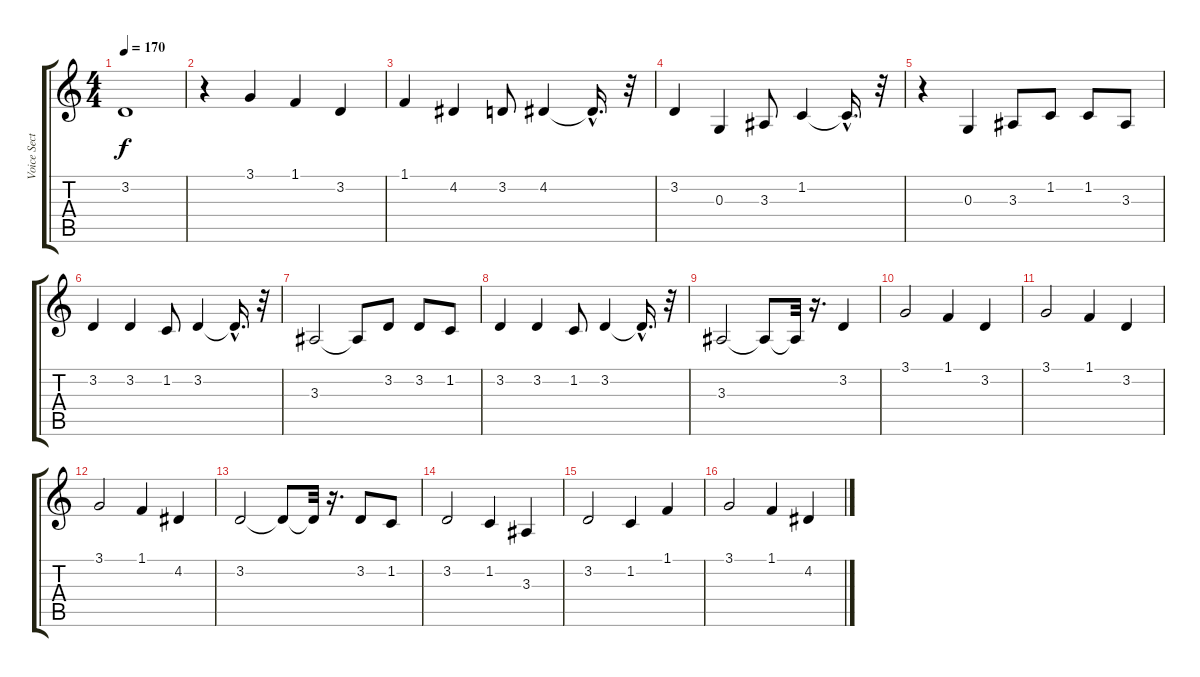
\track ("Voice Section" "Voice Sect") {instrument pad1newage}
\staff {score tabs}
\tuning (E4 B3 G3 D3 A2 E2) {hide}
\ts (4 4)
\tempo 170
\clef g2
\ks c
3.2.1{dy f} |
r.4 3.1.4 1.1.4 3.2.4 |
1.1.4 4.2.4 3.2.8 4.2.4 4.2{hac t}.16{d} r.32 |
3.2.4 0.3.4 3.3.8 1.2.4 1.2{hac t}.16{d} r.32 |
r.4 0.3.4 3.3.8 1.2.8 1.2.8 3.3.8 |
3.2.4 3.2.4 1.2.8 3.2.4 3.2{hac t}.16{d} r.32 |
3.3.2 3.3{t}.8 3.2.8 3.2.8 1.2.8 |
3.2.4 3.2.4 1.2.8 3.2.4 3.2{hac t}.16{d} r.32 |
3.3.2 3.3{t}.8 3.3{t}.32 r.16{d} 3.2.4 |
3.1.2 1.1.4 3.2.4 |
3.1.2 1.1.4 3.2.4 |
3.1.2 1.1.4 4.2.4 |
3.2.2 3.2{t}.8 3.2{t}.32 r.16{d} 3.2.8 1.2.8 |
3.2.2 1.2.4 3.3.4 |
3.2.2 1.2.4 1.1.4 |
3.1.2 1.1.4 4.2.4
